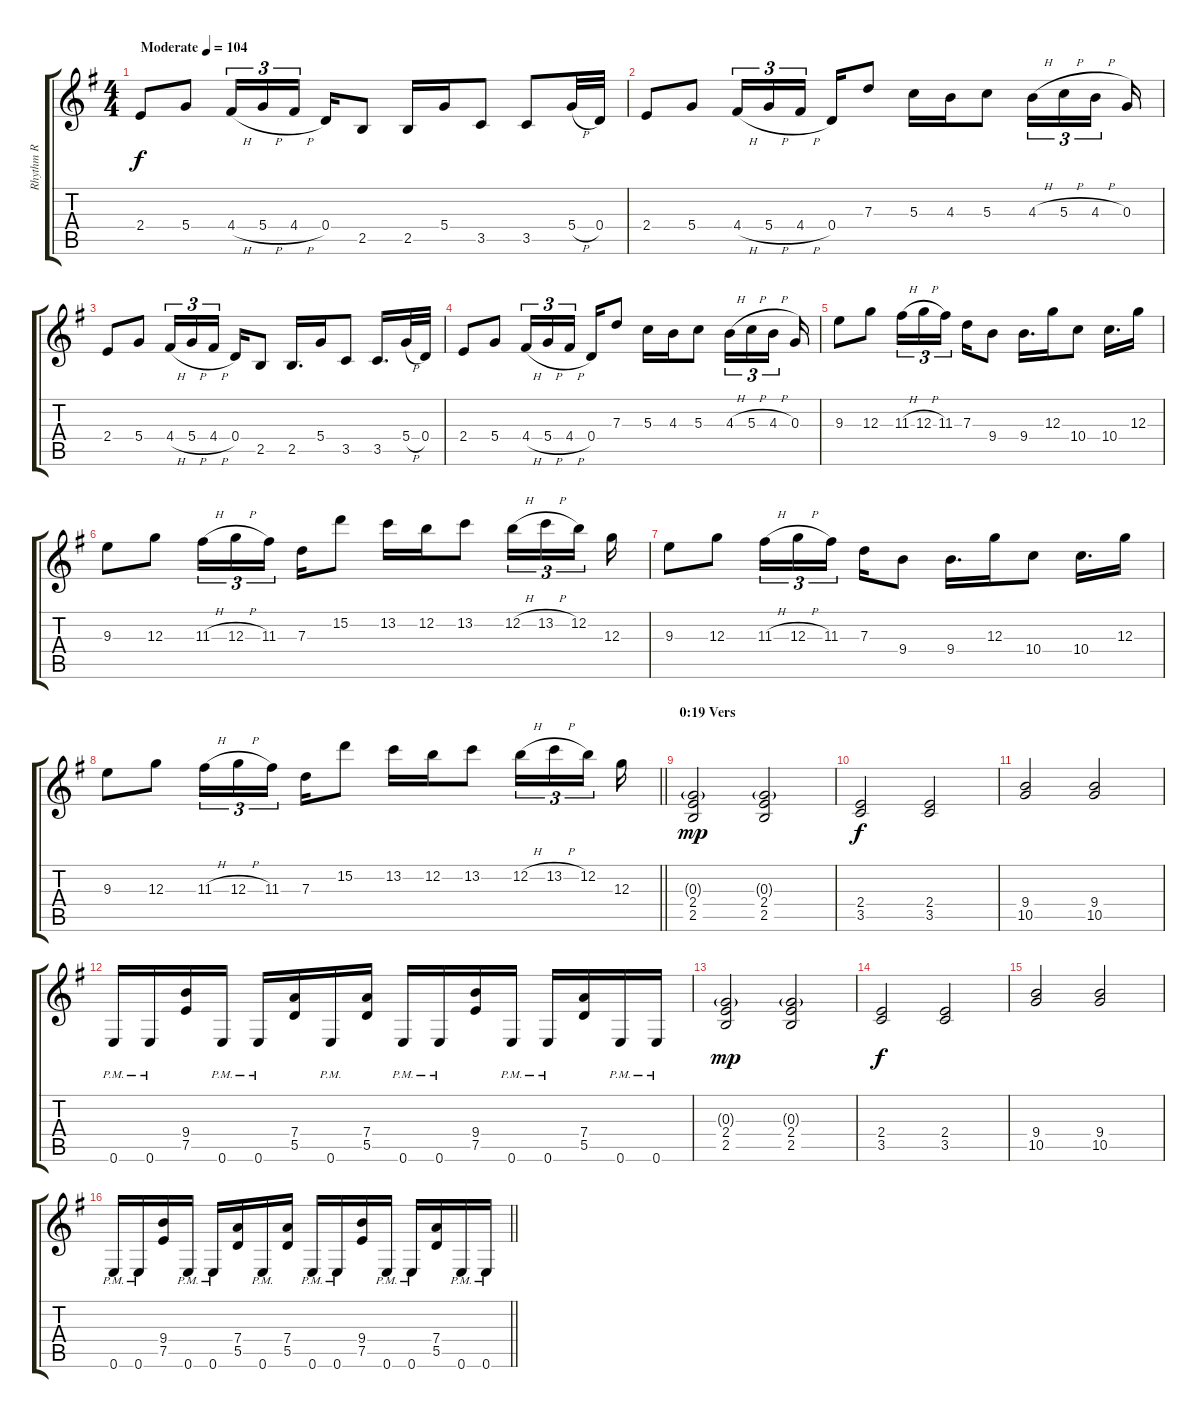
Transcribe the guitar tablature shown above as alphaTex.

\track ("Rhythm R" "Rhythm R") {instrument distortionguitar}
\staff {score tabs}
\tuning (E4 B3 G3 D3 A2 E2) {hide}
\ts (4 4)
\tempo (104 "Moderate")
\clef g2
\ks g
2.4.8{dy f instrument distortionguitar} 5.4.8 4.4{h}.16{tu (3 2)} 5.4{h}.16{tu (3 2)} 4.4{h}.16{tu (3 2) beam splitsecondary} 0.4.16 2.5.8 2.5.16 5.4.16 3.5.8 3.5.8 5.4{h}.32 0.4.32 |
2.4.8 5.4.8 4.4{h}.16{tu (3 2)} 5.4{h}.16{tu (3 2)} 4.4{h}.16{tu (3 2) beam splitsecondary} 0.4.16 7.3.8 5.3.16 4.3.16 5.3.8 4.3{h}.16{tu (3 2)} 5.3{h}.16{tu (3 2)} 4.3{h}.16{tu (3 2) beam splitsecondary} 0.3.16 |
2.4.8 5.4.8 4.4{h}.16{tu (3 2)} 5.4{h}.16{tu (3 2)} 4.4{h}.16{tu (3 2) beam splitsecondary} 0.4.16 2.5.8 2.5.16{d} 5.4.16 3.5.8 3.5.16{d} 5.4{h}.32 0.4.32 |
2.4.8 5.4.8 4.4{h}.16{tu (3 2)} 5.4{h}.16{tu (3 2)} 4.4{h}.16{tu (3 2) beam splitsecondary} 0.4.16 7.3.8 5.3.16 4.3.16 5.3.8 4.3{h}.16{tu (3 2)} 5.3{h}.16{tu (3 2)} 4.3{h}.16{tu (3 2) beam splitsecondary} 0.3.16 |
9.3.8 12.3.8 11.3{h}.16{tu (3 2)} 12.3{h}.16{tu (3 2)} 11.3.16{tu (3 2) beam splitsecondary} 7.3.16 9.4.8 9.4.16{d} 12.3.16 10.4.8 10.4.16{d} 12.3.16 |
9.3.8 12.3.8 11.3{h}.16{tu (3 2)} 12.3{h}.16{tu (3 2)} 11.3.16{tu (3 2) beam splitsecondary} 7.3.16 15.2.8 13.2.16 12.2.16 13.2.8 12.2{h}.16{tu (3 2)} 13.2{h}.16{tu (3 2)} 12.2.16{tu (3 2) beam splitsecondary} 12.3.16 |
9.3.8 12.3.8 11.3{h}.16{tu (3 2)} 12.3{h}.16{tu (3 2)} 11.3.16{tu (3 2) beam splitsecondary} 7.3.16 9.4.8 9.4.16{d} 12.3.16 10.4.8 10.4.16{d} 12.3.16 |
\barLineRight lightlight
9.3.8 12.3.8 11.3{h}.16{tu (3 2)} 12.3{h}.16{tu (3 2)} 11.3.16{tu (3 2) beam splitsecondary} 7.3.16 15.2.8 13.2.16 12.2.16 13.2.8 12.2{h}.16{tu (3 2)} 13.2{h}.16{tu (3 2)} 12.2.16{tu (3 2) beam splitsecondary} 12.3.16 |
\section ("" "0:19 Vers")
(0.3{g} 2.4 2.5).2{dy mp} (0.3{g} 2.4 2.5).2 |
(2.4 3.5).2{dy f} (2.4 3.5).2 |
(9.4 10.5).2 (9.4 10.5).2 |
0.6{pm}.16 0.6{pm}.16 (9.4 7.5).16 0.6{pm}.16 0.6{pm}.16 (7.4 5.5).16 0.6{pm}.16 (7.4 5.5).16 0.6{pm}.16 0.6{pm}.16 (9.4 7.5).16 0.6{pm}.16 0.6{pm}.16 (7.4 5.5).16 0.6{pm}.16 0.6{pm}.16 |
(0.3{g} 2.4 2.5).2{dy mp} (0.3{g} 2.4 2.5).2 |
(2.4 3.5).2{dy f} (2.4 3.5).2 |
(9.4 10.5).2 (9.4 10.5).2 |
\barLineRight lightlight
0.6{pm}.16 0.6{pm}.16 (9.4 7.5).16 0.6{pm}.16 0.6{pm}.16 (7.4 5.5).16 0.6{pm}.16 (7.4 5.5).16 0.6{pm}.16 0.6{pm}.16 (9.4 7.5).16 0.6{pm}.16 0.6{pm}.16 (7.4 5.5).16 0.6{pm}.16 0.6{pm}.16
